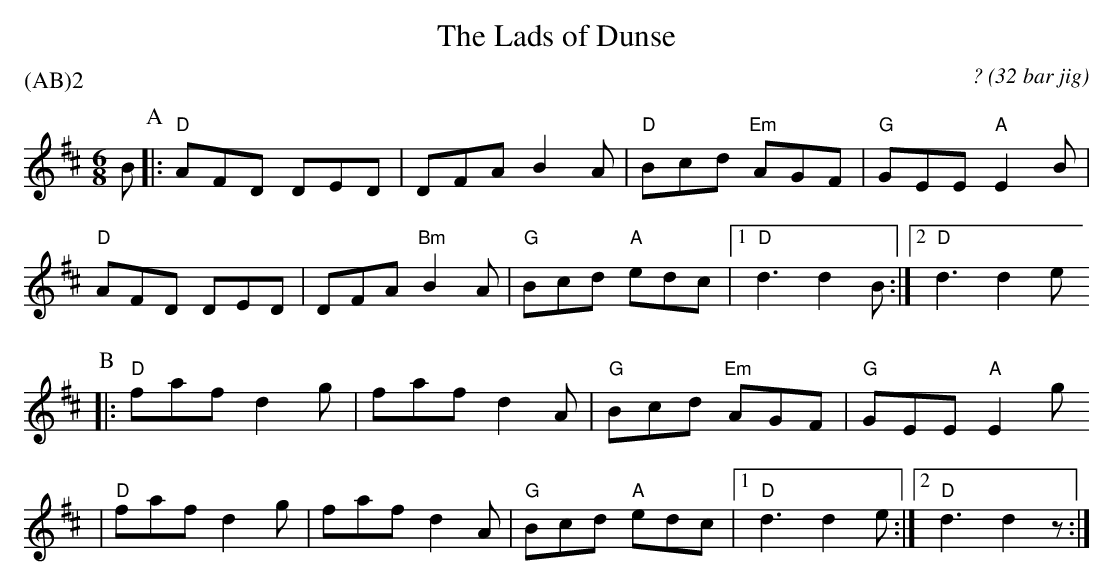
X:1
T:Lads of Dunse, The
C:? (32 bar jig)
P:(AB)2
M:6/8
L:1/8
K:D
B \
P:A
|: "D"AFD DED |DFA B2A |"D"Bcd "Em"AGF |"G"GEE "A"E2B|
"D"AFD DED| DFA "Bm"B2A|"G"Bcd "A"edc|1 "D"d3d2 B :|2 "D"d3d2 e
P:B
|: "D"faf d2g |fafd2A |"G"Bcd "Em"AGF |"G"GEE "A"E2g
|"D"faf d2g|fafd2A|"G"Bcd "A"edc|1"D"d3d2 e  :|2 "D"d3d2 z :|
